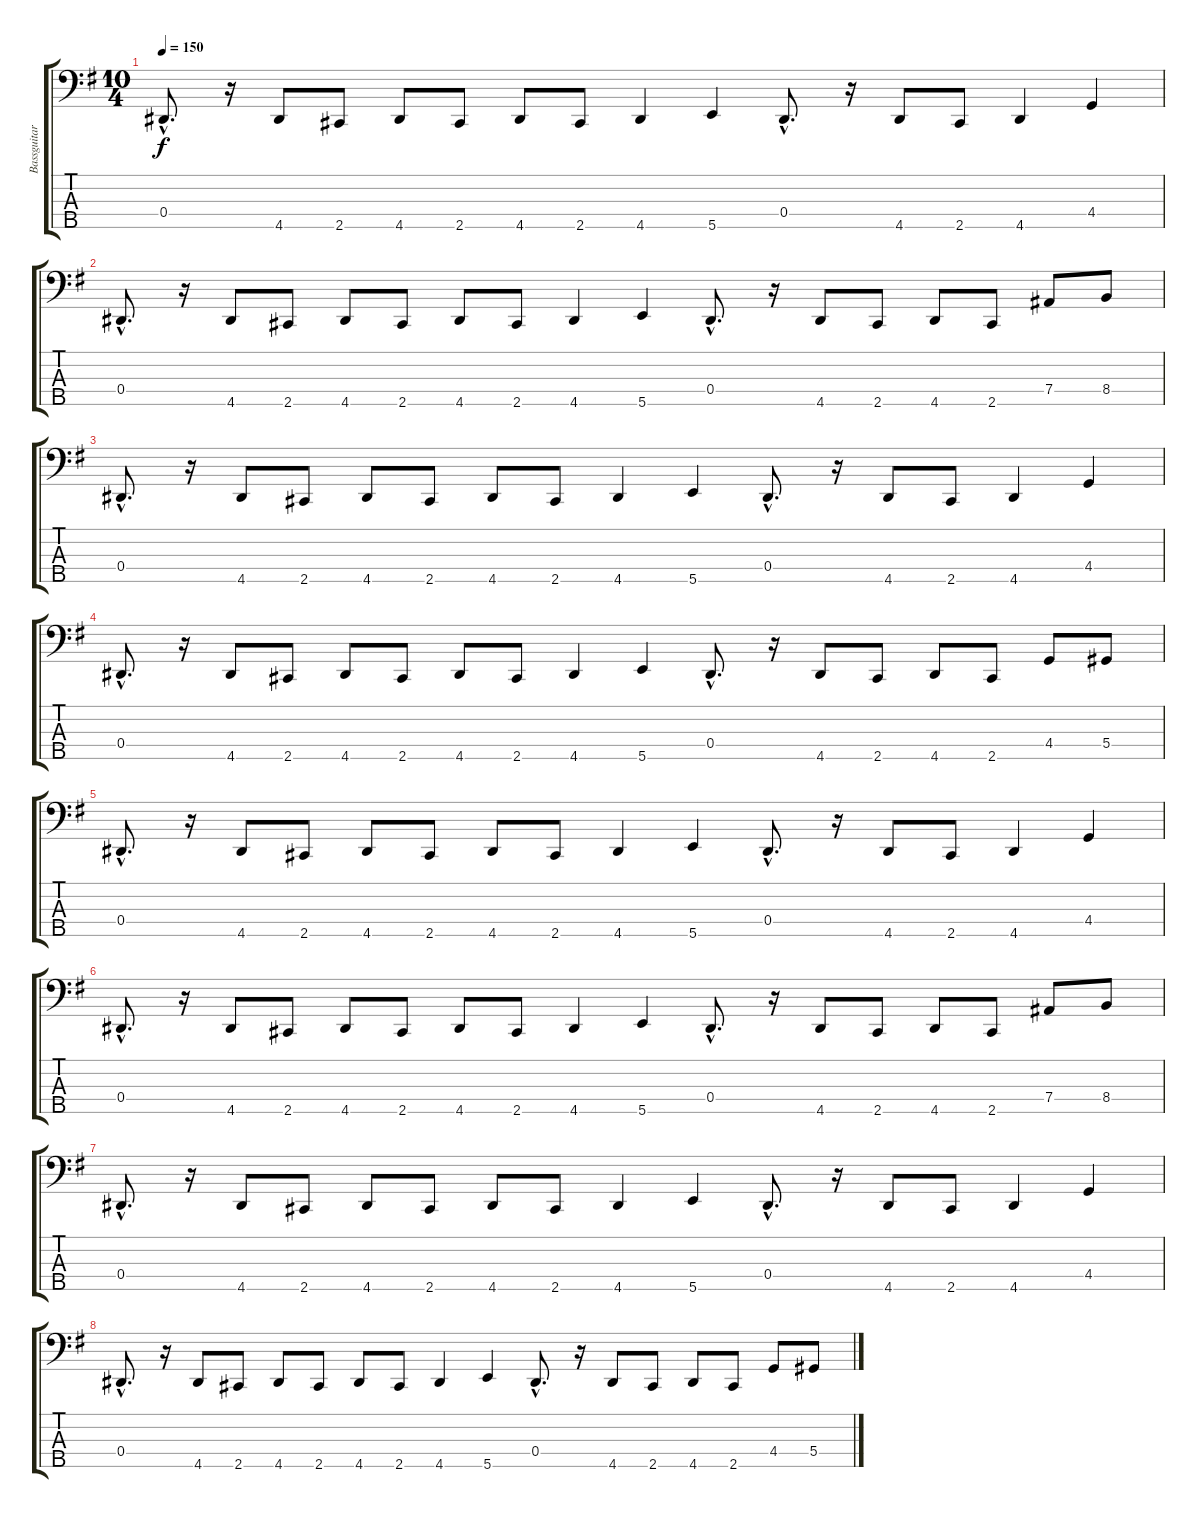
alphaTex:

\track ("Bassguitar" "Bassguitar") {instrument electricbassfinger}
\staff {score tabs}
\tuning (Gb2 Db2 Ab1 Eb1 B0) {hide}
\ts (10 4)
\tempo 150
\clef f4
\ks eminor
0.4{hac}.8{d dy f} r.16 4.5.8 2.5.8 4.5.8 2.5.8 4.5.8 2.5.8 4.5.4 5.5.4 0.4{hac}.8{d} r.16 4.5.8 2.5.8 4.5.4 4.4.4 |
0.4{hac}.8{d} r.16 4.5.8 2.5.8 4.5.8 2.5.8 4.5.8 2.5.8 4.5.4 5.5.4 0.4{hac}.8{d} r.16 4.5.8 2.5.8 4.5.8 2.5.8 7.4.8 8.4.8 |
0.4{hac}.8{d} r.16 4.5.8 2.5.8 4.5.8 2.5.8 4.5.8 2.5.8 4.5.4 5.5.4 0.4{hac}.8{d} r.16 4.5.8 2.5.8 4.5.4 4.4.4 |
0.4{hac}.8{d} r.16 4.5.8 2.5.8 4.5.8 2.5.8 4.5.8 2.5.8 4.5.4 5.5.4 0.4{hac}.8{d} r.16 4.5.8 2.5.8 4.5.8 2.5.8 4.4.8 5.4.8 |
0.4{hac}.8{d} r.16 4.5.8 2.5.8 4.5.8 2.5.8 4.5.8 2.5.8 4.5.4 5.5.4 0.4{hac}.8{d} r.16 4.5.8 2.5.8 4.5.4 4.4.4 |
0.4{hac}.8{d} r.16 4.5.8 2.5.8 4.5.8 2.5.8 4.5.8 2.5.8 4.5.4 5.5.4 0.4{hac}.8{d} r.16 4.5.8 2.5.8 4.5.8 2.5.8 7.4.8 8.4.8 |
0.4{hac}.8{d} r.16 4.5.8 2.5.8 4.5.8 2.5.8 4.5.8 2.5.8 4.5.4 5.5.4 0.4{hac}.8{d} r.16 4.5.8 2.5.8 4.5.4 4.4.4 |
0.4{hac}.8{d} r.16 4.5.8 2.5.8 4.5.8 2.5.8 4.5.8 2.5.8 4.5.4 5.5.4 0.4{hac}.8{d} r.16 4.5.8 2.5.8 4.5.8 2.5.8 4.4.8 5.4.8
